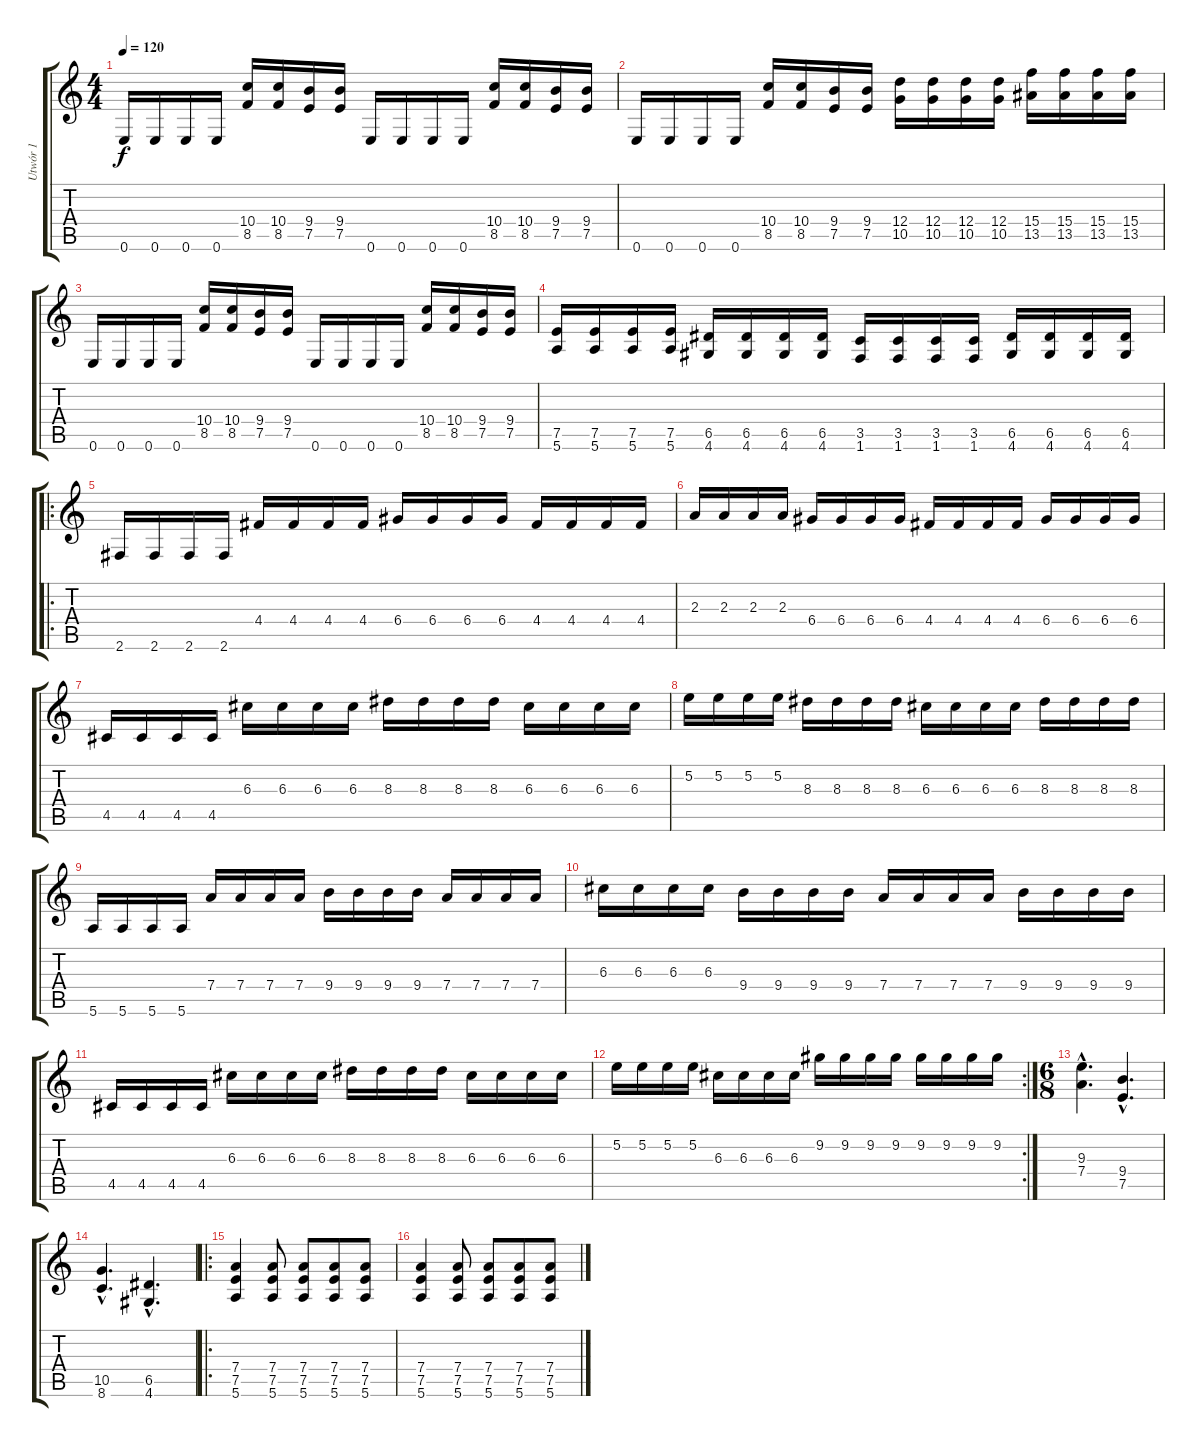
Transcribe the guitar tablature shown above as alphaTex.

\track ("Utwór 1" "Utwór 1") {instrument acousticguitarnylon}
\staff {score tabs}
\tuning (E4 B3 G3 D3 A2 E2) {hide}
\ts (4 4)
\tempo 120
\clef g2
\ks c
0.6.16{dy f} 0.6.16 0.6.16 0.6.16 (10.4 8.5).16 (10.4 8.5).16 (9.4 7.5).16 (9.4 7.5).16 0.6.16 0.6.16 0.6.16 0.6.16 (10.4 8.5).16 (10.4 8.5).16 (9.4 7.5).16 (9.4 7.5).16 |
0.6.16 0.6.16 0.6.16 0.6.16 (10.4 8.5).16 (10.4 8.5).16 (9.4 7.5).16 (9.4 7.5).16 (12.4 10.5).16 (12.4 10.5).16 (12.4 10.5).16 (12.4 10.5).16 (15.4 13.5).16 (15.4 13.5).16 (15.4 13.5).16 (15.4 13.5).16 |
0.6.16 0.6.16 0.6.16 0.6.16 (10.4 8.5).16 (10.4 8.5).16 (9.4 7.5).16 (9.4 7.5).16 0.6.16 0.6.16 0.6.16 0.6.16 (10.4 8.5).16 (10.4 8.5).16 (9.4 7.5).16 (9.4 7.5).16 |
(7.5 5.6).16 (7.5 5.6).16 (7.5 5.6).16 (7.5 5.6).16 (6.5 4.6).16 (6.5 4.6).16 (6.5 4.6).16 (6.5 4.6).16 (3.5 1.6).16 (3.5 1.6).16 (3.5 1.6).16 (3.5 1.6).16 (6.5 4.6).16 (6.5 4.6).16 (6.5 4.6).16 (6.5 4.6).16 |
\ro
2.6.16 2.6.16 2.6.16 2.6.16 4.4.16 4.4.16 4.4.16 4.4.16 6.4.16 6.4.16 6.4.16 6.4.16 4.4.16 4.4.16 4.4.16 4.4.16 |
2.3.16 2.3.16 2.3.16 2.3.16 6.4.16 6.4.16 6.4.16 6.4.16 4.4.16 4.4.16 4.4.16 4.4.16 6.4.16 6.4.16 6.4.16 6.4.16 |
4.5.16 4.5.16 4.5.16 4.5.16 6.3.16 6.3.16 6.3.16 6.3.16 8.3.16 8.3.16 8.3.16 8.3.16 6.3.16 6.3.16 6.3.16 6.3.16 |
5.2.16 5.2.16 5.2.16 5.2.16 8.3.16 8.3.16 8.3.16 8.3.16 6.3.16 6.3.16 6.3.16 6.3.16 8.3.16 8.3.16 8.3.16 8.3.16 |
5.6.16 5.6.16 5.6.16 5.6.16 7.4.16 7.4.16 7.4.16 7.4.16 9.4.16 9.4.16 9.4.16 9.4.16 7.4.16 7.4.16 7.4.16 7.4.16 |
6.3.16 6.3.16 6.3.16 6.3.16 9.4.16 9.4.16 9.4.16 9.4.16 7.4.16 7.4.16 7.4.16 7.4.16 9.4.16 9.4.16 9.4.16 9.4.16 |
4.5.16 4.5.16 4.5.16 4.5.16 6.3.16 6.3.16 6.3.16 6.3.16 8.3.16 8.3.16 8.3.16 8.3.16 6.3.16 6.3.16 6.3.16 6.3.16 |
\rc 2
5.2.16 5.2.16 5.2.16 5.2.16 6.3.16 6.3.16 6.3.16 6.3.16 9.2.16 9.2.16 9.2.16 9.2.16 9.2.16 9.2.16 9.2.16 9.2.16 |
\ts (6 8)
(9.3{hac} 7.4{hac}).4{d} (9.4{hac} 7.5{hac}).4{d} |
(10.5{hac} 8.6{hac}).4{d} (6.5{hac} 4.6{hac}).4{d} |
\ro
(7.4 7.5 5.6).4 (7.4 7.5 5.6).8 (7.4 7.5 5.6).8 (7.4 7.5 5.6).8 (7.4 7.5 5.6).8 |
(7.4 7.5 5.6).4 (7.4 7.5 5.6).8 (7.4 7.5 5.6).8 (7.4 7.5 5.6).8 (7.4 7.5 5.6).8
